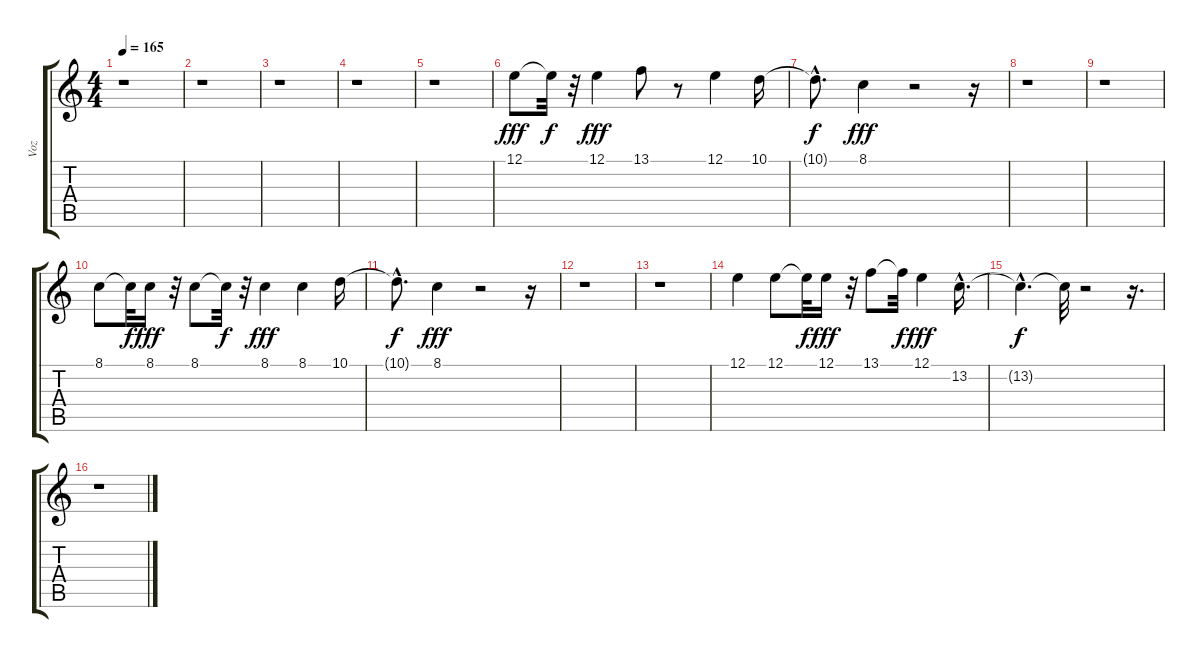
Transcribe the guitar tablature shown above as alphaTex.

\track ("Voz" "Voz") {instrument flute}
\staff {score tabs}
\tuning (E4 B3 G3 D3 A2 E2) {hide}
\ts (4 4)
\tempo 165
\clef g2
\ks c
r.1{dy fff} |
r.1 |
r.1 |
r.1 |
r.1 |
12.1.8 12.1{t}.32{dy f} r.32 12.1.4{dy fff} 13.1.8 r.8 12.1.4 10.1.16 |
10.1{hac t}.8{d dy f} 8.1.4{dy fff} r.2 r.16 |
r.1 |
r.1 |
8.1.8 8.1{t}.32{dy f} 8.1.16{dy fff} r.32 8.1.8 8.1{t}.32{dy f} r.32 8.1.4{dy fff} 8.1.4 10.1.16 |
10.1{hac t}.8{d dy f} 8.1.4{dy fff} r.2 r.16 |
r.1 |
r.1 |
12.1.4 12.1.8 12.1{t}.32{dy f} 12.1.16{dy fff} r.32 13.1.8 13.1{t}.32{dy f} 12.1.4{dy fff} 13.2{hac}.16{d} |
13.2{hac t}.4{d dy f} 13.2{t}.32 r.2 r.16{d} |
r.1
